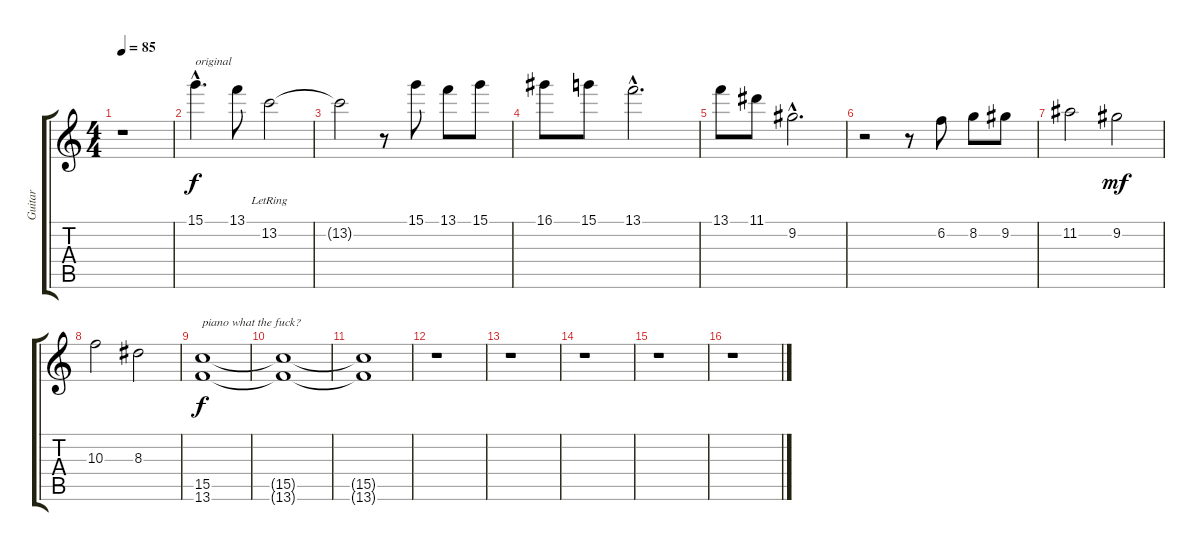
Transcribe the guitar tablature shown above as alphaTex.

\track ("Guitar" "Guitar") {instrument acousticguitarsteel}
\staff {score tabs}
\tuning (E4 B3 G3 D3 A2 E2) {hide}
\ts (4 4)
\tempo 85
\clef g2
\ks c
r.1{dy f} |
15.1{hac}.4{d txt "original" volume 15 balance 11 instrument acousticguitarsteel} 13.1.8 13.2{lr}.2 |
13.2{t}.2 r.8 15.1.8 13.1.8 15.1.8 |
16.1.8 15.1.8 13.1{hac}.2{d} |
13.1.8 11.1.8 9.2{hac}.2{d} |
r.2 r.8 6.2.8 8.2.8 9.2.8 |
11.2.2 9.2.2{dy mf} |
10.3.2 8.3.2 |
(15.5 13.6).1{txt "piano what the fuck?" dy f volume 13 balance 12 instrument acousticgrandpiano} |
(15.5{t} 13.6{t}).1 |
(15.5{t} 13.6{t}).1 |
r.1 |
r.1 |
r.1 |
r.1 |
r.1
